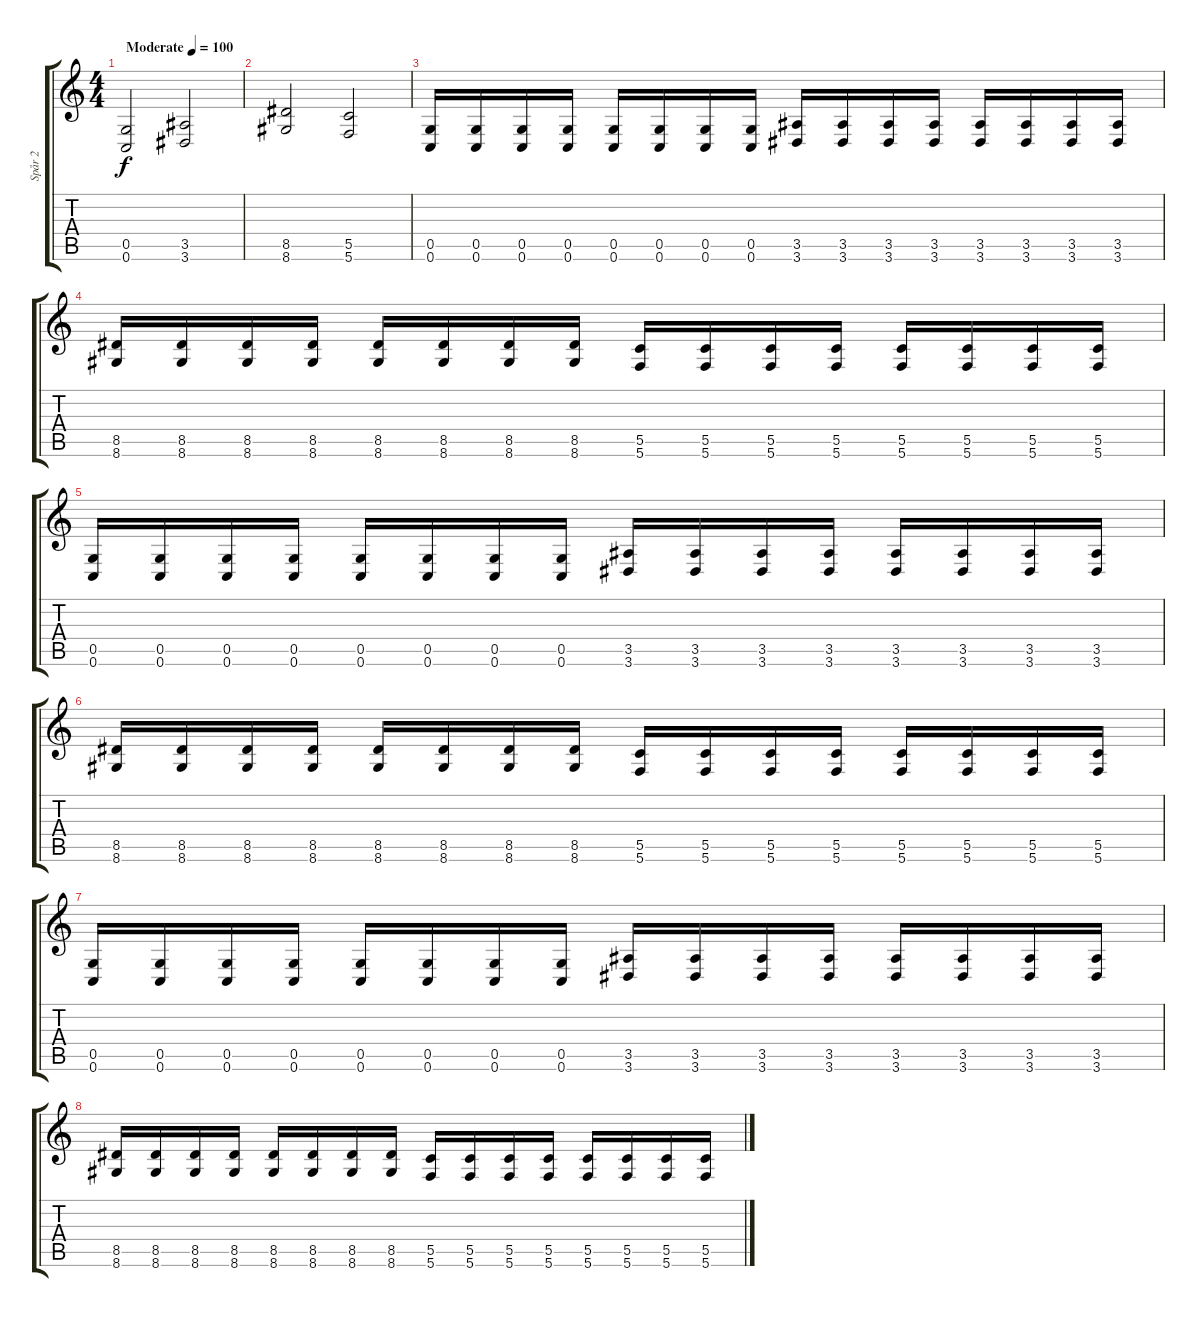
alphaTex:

\track ("Spår 2" "Spår 2") {instrument distortionguitar}
\staff {score tabs}
\tuning (D4 A3 F3 C3 G2 C2) {hide}
\ts (4 4)
\tempo (100 "Moderate")
\clef g2
\ks c
(0.5 0.6).2{dy f instrument distortionguitar} (3.5 3.6).2 |
(8.5 8.6).2 (5.5 5.6).2 |
(0.5 0.6).16 (0.5 0.6).16 (0.5 0.6).16 (0.5 0.6).16 (0.5 0.6).16 (0.5 0.6).16 (0.5 0.6).16 (0.5 0.6).16 (3.5 3.6).16 (3.5 3.6).16 (3.5 3.6).16 (3.5 3.6).16 (3.5 3.6).16 (3.5 3.6).16 (3.5 3.6).16 (3.5 3.6).16 |
(8.5 8.6).16 (8.5 8.6).16 (8.5 8.6).16 (8.5 8.6).16 (8.5 8.6).16 (8.5 8.6).16 (8.5 8.6).16 (8.5 8.6).16 (5.5 5.6).16 (5.5 5.6).16 (5.5 5.6).16 (5.5 5.6).16 (5.5 5.6).16 (5.5 5.6).16 (5.5 5.6).16 (5.5 5.6).16 |
(0.5 0.6).16 (0.5 0.6).16 (0.5 0.6).16 (0.5 0.6).16 (0.5 0.6).16 (0.5 0.6).16 (0.5 0.6).16 (0.5 0.6).16 (3.5 3.6).16 (3.5 3.6).16 (3.5 3.6).16 (3.5 3.6).16 (3.5 3.6).16 (3.5 3.6).16 (3.5 3.6).16 (3.5 3.6).16 |
(8.5 8.6).16 (8.5 8.6).16 (8.5 8.6).16 (8.5 8.6).16 (8.5 8.6).16 (8.5 8.6).16 (8.5 8.6).16 (8.5 8.6).16 (5.5 5.6).16 (5.5 5.6).16 (5.5 5.6).16 (5.5 5.6).16 (5.5 5.6).16 (5.5 5.6).16 (5.5 5.6).16 (5.5 5.6).16 |
(0.5 0.6).16 (0.5 0.6).16 (0.5 0.6).16 (0.5 0.6).16 (0.5 0.6).16 (0.5 0.6).16 (0.5 0.6).16 (0.5 0.6).16 (3.5 3.6).16 (3.5 3.6).16 (3.5 3.6).16 (3.5 3.6).16 (3.5 3.6).16 (3.5 3.6).16 (3.5 3.6).16 (3.5 3.6).16 |
(8.5 8.6).16 (8.5 8.6).16 (8.5 8.6).16 (8.5 8.6).16 (8.5 8.6).16 (8.5 8.6).16 (8.5 8.6).16 (8.5 8.6).16 (5.5 5.6).16 (5.5 5.6).16 (5.5 5.6).16 (5.5 5.6).16 (5.5 5.6).16 (5.5 5.6).16 (5.5 5.6).16 (5.5 5.6).16
